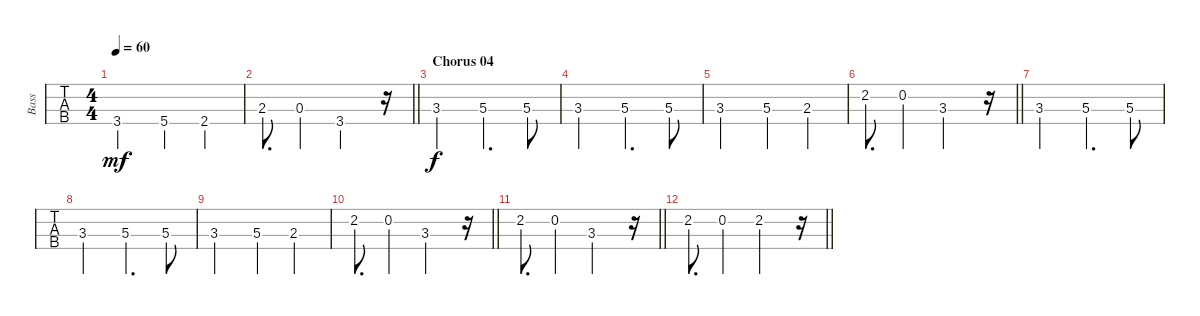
\track ("Bass" "Bass") {instrument electricbassfinger}
\staff {tabs}
\tuning (G2 D2 A1 E1) {hide}
\ts (4 4)
\tempo 60
\clef f4
\ks d
3.4.2{dy mf} 5.4.4 2.4.4 |
\barLineRight lightlight
2.3.8{d} 0.3.4 3.4.2 r.16 |
\section ("" "Chorus 04")
\ks c
3.3.2{dy f} 5.3.4{d} 5.3.8 |
3.3.2 5.3.4{d} 5.3.8 |
3.3.2 5.3.4 2.3.4 |
\barLineRight lightlight
2.2.8{d} 0.2.4 3.3.2 r.16 |
3.3.2 5.3.4{d} 5.3.8 |
3.3.2 5.3.4{d} 5.3.8 |
3.3.2 5.3.4 2.3.4 |
\barLineRight lightlight
2.2.8{d} 0.2.4 3.3.2 r.16 |
\barLineRight lightlight
2.2.8{d} 0.2.4 3.3.2 r.16 |
\barLineRight lightlight
2.2.8{d} 0.2.4 2.2.2 r.16
